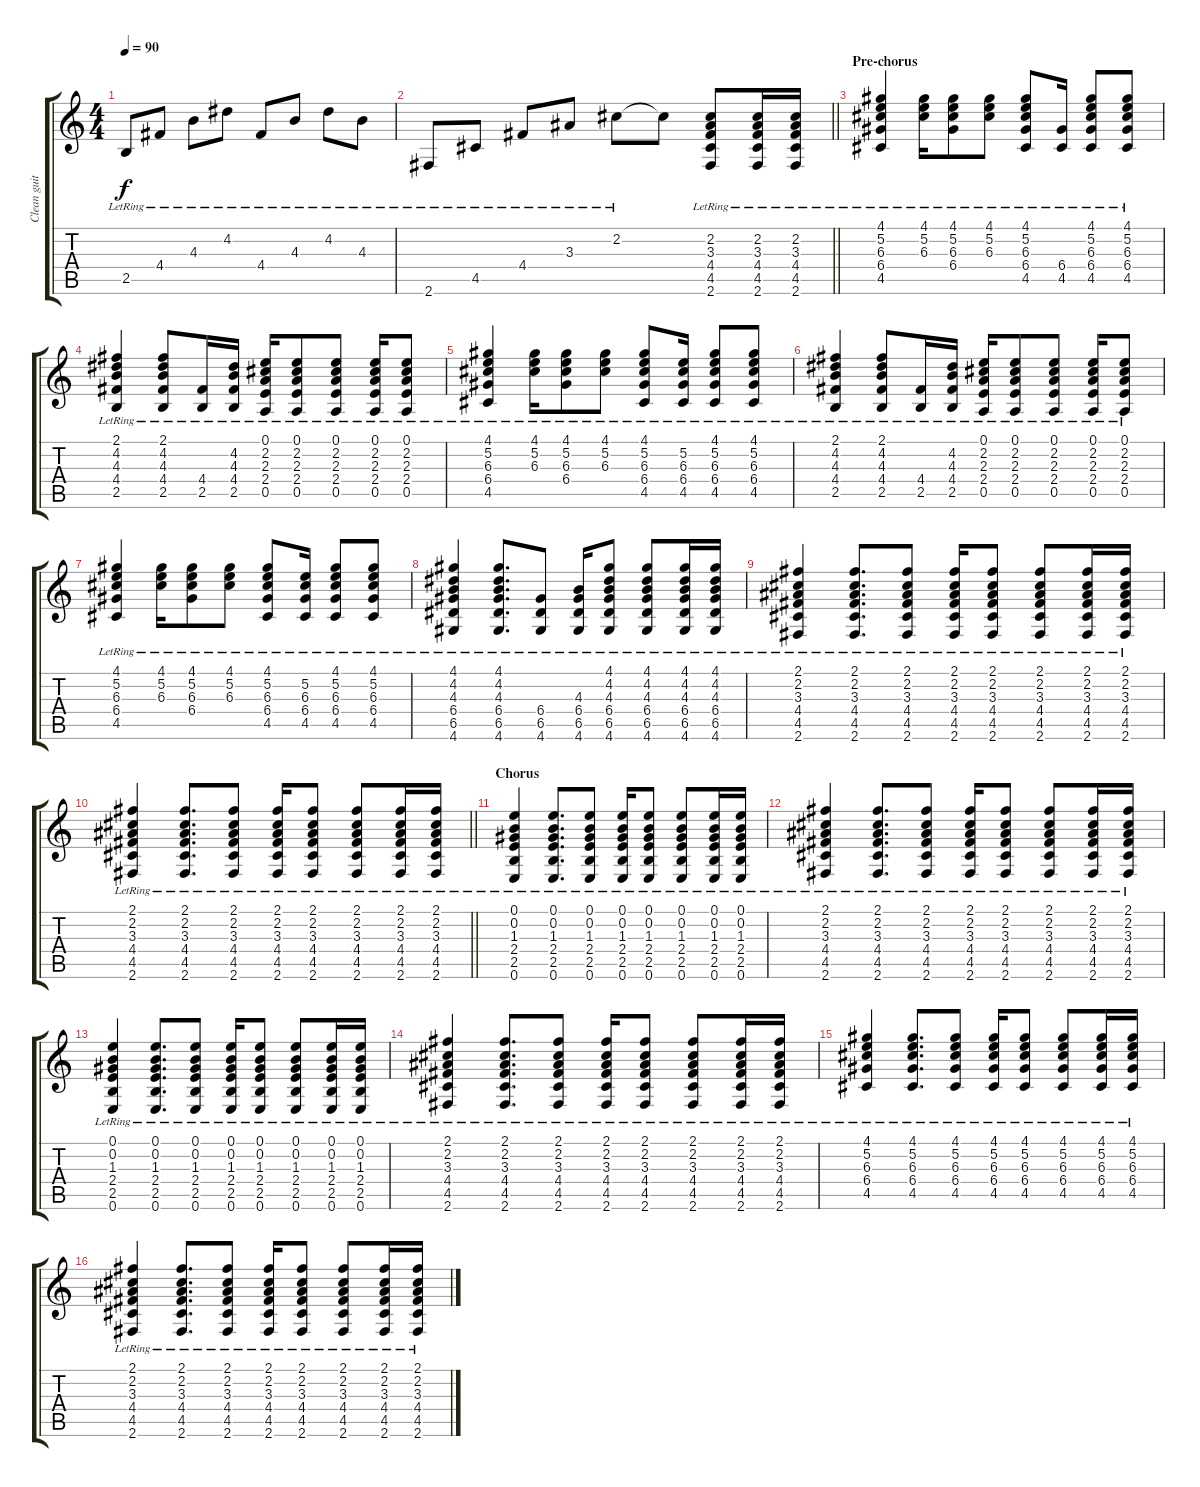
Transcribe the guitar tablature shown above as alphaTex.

\track ("Clean guitar 1" "Clean guit") {instrument acousticguitarsteel}
\staff {score tabs}
\tuning (E4 B3 G3 D3 A2 E2) {hide}
\ts (4 4)
\tempo 90
\clef g2
\ks c
2.5{lr}.8{dy f} 4.4{lr}.8 4.3{lr}.8 4.2{lr}.8 4.4{lr}.8 4.3{lr}.8 4.2{lr}.8 4.3{lr}.8 |
\barLineRight lightlight
2.6{lr}.8 4.5{lr}.8 4.4{lr}.8 3.3{lr}.8 2.2{lr}.8 2.2{t}.8 (2.2{lr} 3.3{lr} 4.4{lr} 4.5{lr} 2.6{lr}).8 (2.2{lr} 3.3{lr} 4.4{lr} 4.5{lr} 2.6{lr}).16 (2.2{lr} 3.3{lr} 4.4{lr} 4.5{lr} 2.6{lr}).16 |
\section ("" "Pre-chorus")
(4.1{lr} 5.2{lr} 6.3{lr} 6.4{lr} 4.5{lr}).4 (4.1{lr} 5.2{lr} 6.3{lr}).16 (4.1{lr} 5.2{lr} 6.3{lr} 6.4{lr}).8 (4.1{lr} 5.2{lr} 6.3{lr}).8 (4.1{lr} 5.2{lr} 6.3{lr} 6.4{lr} 4.5{lr}).8 (6.4{lr} 4.5{lr}).16 (4.1{lr} 5.2{lr} 6.3{lr} 6.4{lr} 4.5{lr}).8 (4.1{lr} 5.2{lr} 6.3{lr} 6.4{lr} 4.5{lr}).8 |
(2.1{lr} 4.2{lr} 4.3{lr} 4.4{lr} 2.5{lr}).4 (2.1{lr} 4.2{lr} 4.3{lr} 4.4{lr} 2.5{lr}).8 (4.4{lr} 2.5{lr}).16 (4.2{lr} 4.3{lr} 4.4{lr} 2.5{lr}).16 (0.1{lr} 2.2{lr} 2.3{lr} 2.4{lr} 0.5{lr}).16 (0.1{lr} 2.2{lr} 2.3{lr} 2.4{lr} 0.5{lr}).8 (0.1{lr} 2.2{lr} 2.3{lr} 2.4{lr} 0.5{lr}).8 (0.1{lr} 2.2{lr} 2.3{lr} 2.4{lr} 0.5{lr}).16 (0.1{lr} 2.2{lr} 2.3{lr} 2.4{lr} 0.5{lr}).8 |
(4.1{lr} 5.2{lr} 6.3{lr} 6.4{lr} 4.5{lr}).4 (4.1{lr} 5.2{lr} 6.3{lr}).16 (4.1{lr} 5.2{lr} 6.3{lr} 6.4{lr}).8 (4.1{lr} 5.2{lr} 6.3{lr}).8 (4.1{lr} 5.2{lr} 6.3{lr} 6.4{lr} 4.5{lr}).8 (5.2{lr} 6.3{lr} 6.4{lr} 4.5{lr}).16 (4.1{lr} 5.2{lr} 6.3{lr} 6.4{lr} 4.5{lr}).8 (4.1{lr} 5.2{lr} 6.3{lr} 6.4{lr} 4.5{lr}).8 |
(2.1{lr} 4.2{lr} 4.3{lr} 4.4{lr} 2.5{lr}).4 (2.1{lr} 4.2{lr} 4.3{lr} 4.4{lr} 2.5{lr}).8 (4.4{lr} 2.5{lr}).16 (4.2{lr} 4.3{lr} 4.4{lr} 2.5{lr}).16 (0.1{lr} 2.2{lr} 2.3{lr} 2.4{lr} 0.5{lr}).16 (0.1{lr} 2.2{lr} 2.3{lr} 2.4{lr} 0.5{lr}).8 (0.1{lr} 2.2{lr} 2.3{lr} 2.4{lr} 0.5{lr}).8 (0.1{lr} 2.2{lr} 2.3{lr} 2.4{lr} 0.5{lr}).16 (0.1{lr} 2.2{lr} 2.3{lr} 2.4{lr} 0.5{lr}).8 |
(4.1{lr} 5.2{lr} 6.3{lr} 6.4{lr} 4.5{lr}).4 (4.1{lr} 5.2{lr} 6.3{lr}).16 (4.1{lr} 5.2{lr} 6.3{lr} 6.4{lr}).8 (4.1{lr} 5.2{lr} 6.3{lr}).8 (4.1{lr} 5.2{lr} 6.3{lr} 6.4{lr} 4.5{lr}).8 (5.2{lr} 6.3{lr} 6.4{lr} 4.5{lr}).16 (4.1{lr} 5.2{lr} 6.3{lr} 6.4{lr} 4.5{lr}).8 (4.1{lr} 5.2{lr} 6.3{lr} 6.4{lr} 4.5{lr}).8 |
(4.1{lr} 4.2{lr} 4.3{lr} 6.4{lr} 6.5{lr} 4.6{lr}).4 (4.1{lr} 4.2{lr} 4.3{lr} 6.4{lr} 6.5{lr} 4.6{lr}).8{d} (6.4{lr} 6.5{lr} 4.6{lr}).8 (4.3{lr} 6.4{lr} 6.5{lr} 4.6{lr}).16 (4.1{lr} 4.2{lr} 4.3{lr} 6.4{lr} 6.5{lr} 4.6{lr}).8 (4.1{lr} 4.2{lr} 4.3{lr} 6.4{lr} 6.5{lr} 4.6{lr}).8 (4.1{lr} 4.2{lr} 4.3{lr} 6.4{lr} 6.5{lr} 4.6{lr}).16 (4.1{lr} 4.2{lr} 4.3{lr} 6.4{lr} 6.5{lr} 4.6{lr}).16 |
(2.1{lr} 2.2{lr} 3.3{lr} 4.4{lr} 4.5{lr} 2.6{lr}).4 (2.1{lr} 2.2{lr} 3.3{lr} 4.4{lr} 4.5{lr} 2.6{lr}).8{d} (2.1{lr} 2.2{lr} 3.3{lr} 4.4{lr} 4.5{lr} 2.6{lr}).8 (2.1{lr} 2.2{lr} 3.3{lr} 4.4{lr} 4.5{lr} 2.6{lr}).16 (2.1{lr} 2.2{lr} 3.3{lr} 4.4{lr} 4.5{lr} 2.6{lr}).8 (2.1{lr} 2.2{lr} 3.3{lr} 4.4{lr} 4.5{lr} 2.6{lr}).8 (2.1{lr} 2.2{lr} 3.3{lr} 4.4{lr} 4.5{lr} 2.6{lr}).16 (2.1{lr} 2.2{lr} 3.3{lr} 4.4{lr} 4.5{lr} 2.6{lr}).16 |
\barLineRight lightlight
(2.1{lr} 2.2{lr} 3.3{lr} 4.4{lr} 4.5{lr} 2.6{lr}).4 (2.1{lr} 2.2{lr} 3.3{lr} 4.4{lr} 4.5{lr} 2.6{lr}).8{d} (2.1{lr} 2.2{lr} 3.3{lr} 4.4{lr} 4.5{lr} 2.6{lr}).8 (2.1{lr} 2.2{lr} 3.3{lr} 4.4{lr} 4.5{lr} 2.6{lr}).16 (2.1{lr} 2.2{lr} 3.3{lr} 4.4{lr} 4.5{lr} 2.6{lr}).8 (2.1{lr} 2.2{lr} 3.3{lr} 4.4{lr} 4.5{lr} 2.6{lr}).8 (2.1{lr} 2.2{lr} 3.3{lr} 4.4{lr} 4.5{lr} 2.6{lr}).16 (2.1{lr} 2.2{lr} 3.3{lr} 4.4{lr} 4.5{lr} 2.6{lr}).16 |
\section ("" "Chorus")
(0.1{lr} 0.2{lr} 1.3{lr} 2.4{lr} 2.5{lr} 0.6{lr}).4 (0.1{lr} 0.2{lr} 1.3{lr} 2.4{lr} 2.5{lr} 0.6{lr}).8{d} (0.1{lr} 0.2{lr} 1.3{lr} 2.4{lr} 2.5{lr} 0.6{lr}).8 (0.1{lr} 0.2{lr} 1.3{lr} 2.4{lr} 2.5{lr} 0.6{lr}).16 (0.1{lr} 0.2{lr} 1.3{lr} 2.4{lr} 2.5{lr} 0.6{lr}).8 (0.1{lr} 0.2{lr} 1.3{lr} 2.4{lr} 2.5{lr} 0.6{lr}).8 (0.1{lr} 0.2{lr} 1.3{lr} 2.4{lr} 2.5{lr} 0.6{lr}).16 (0.1{lr} 0.2{lr} 1.3{lr} 2.4{lr} 2.5{lr} 0.6{lr}).16 |
(2.1{lr} 2.2{lr} 3.3{lr} 4.4{lr} 4.5{lr} 2.6{lr}).4 (2.1{lr} 2.2{lr} 3.3{lr} 4.4{lr} 4.5{lr} 2.6{lr}).8{d} (2.1{lr} 2.2{lr} 3.3{lr} 4.4{lr} 4.5{lr} 2.6{lr}).8 (2.1{lr} 2.2{lr} 3.3{lr} 4.4{lr} 4.5{lr} 2.6{lr}).16 (2.1{lr} 2.2{lr} 3.3{lr} 4.4{lr} 4.5{lr} 2.6{lr}).8 (2.1{lr} 2.2{lr} 3.3{lr} 4.4{lr} 4.5{lr} 2.6{lr}).8 (2.1{lr} 2.2{lr} 3.3{lr} 4.4{lr} 4.5{lr} 2.6{lr}).16 (2.1{lr} 2.2{lr} 3.3{lr} 4.4{lr} 4.5{lr} 2.6{lr}).16 |
(0.1{lr} 0.2{lr} 1.3{lr} 2.4{lr} 2.5{lr} 0.6{lr}).4 (0.1{lr} 0.2{lr} 1.3{lr} 2.4{lr} 2.5{lr} 0.6{lr}).8{d} (0.1{lr} 0.2{lr} 1.3{lr} 2.4{lr} 2.5{lr} 0.6{lr}).8 (0.1{lr} 0.2{lr} 1.3{lr} 2.4{lr} 2.5{lr} 0.6{lr}).16 (0.1{lr} 0.2{lr} 1.3{lr} 2.4{lr} 2.5{lr} 0.6{lr}).8 (0.1{lr} 0.2{lr} 1.3{lr} 2.4{lr} 2.5{lr} 0.6{lr}).8 (0.1{lr} 0.2{lr} 1.3{lr} 2.4{lr} 2.5{lr} 0.6{lr}).16 (0.1{lr} 0.2{lr} 1.3{lr} 2.4{lr} 2.5{lr} 0.6{lr}).16 |
(2.1{lr} 2.2{lr} 3.3{lr} 4.4{lr} 4.5{lr} 2.6{lr}).4 (2.1{lr} 2.2{lr} 3.3{lr} 4.4{lr} 4.5{lr} 2.6{lr}).8{d} (2.1{lr} 2.2{lr} 3.3{lr} 4.4{lr} 4.5{lr} 2.6{lr}).8 (2.1{lr} 2.2{lr} 3.3{lr} 4.4{lr} 4.5{lr} 2.6{lr}).16 (2.1{lr} 2.2{lr} 3.3{lr} 4.4{lr} 4.5{lr} 2.6{lr}).8 (2.1{lr} 2.2{lr} 3.3{lr} 4.4{lr} 4.5{lr} 2.6{lr}).8 (2.1{lr} 2.2{lr} 3.3{lr} 4.4{lr} 4.5{lr} 2.6{lr}).16 (2.1{lr} 2.2{lr} 3.3{lr} 4.4{lr} 4.5{lr} 2.6{lr}).16 |
(4.1{lr} 5.2{lr} 6.3{lr} 6.4{lr} 4.5{lr}).4 (4.1{lr} 5.2{lr} 6.3{lr} 6.4{lr} 4.5{lr}).8{d} (4.1{lr} 5.2{lr} 6.3{lr} 6.4{lr} 4.5{lr}).8 (4.1{lr} 5.2{lr} 6.3{lr} 6.4{lr} 4.5{lr}).16 (4.1{lr} 5.2{lr} 6.3{lr} 6.4{lr} 4.5{lr}).8 (4.1{lr} 5.2{lr} 6.3{lr} 6.4{lr} 4.5{lr}).8 (4.1{lr} 5.2{lr} 6.3{lr} 6.4{lr} 4.5{lr}).16 (4.1{lr} 5.2{lr} 6.3{lr} 6.4{lr} 4.5{lr}).16 |
(2.1{lr} 2.2{lr} 3.3{lr} 4.4{lr} 4.5{lr} 2.6{lr}).4 (2.1{lr} 2.2{lr} 3.3{lr} 4.4{lr} 4.5{lr} 2.6{lr}).8{d} (2.1{lr} 2.2{lr} 3.3{lr} 4.4{lr} 4.5{lr} 2.6{lr}).8 (2.1{lr} 2.2{lr} 3.3{lr} 4.4{lr} 4.5{lr} 2.6{lr}).16 (2.1{lr} 2.2{lr} 3.3{lr} 4.4{lr} 4.5{lr} 2.6{lr}).8 (2.1{lr} 2.2{lr} 3.3{lr} 4.4{lr} 4.5{lr} 2.6{lr}).8 (2.1{lr} 2.2{lr} 3.3{lr} 4.4{lr} 4.5{lr} 2.6{lr}).16 (2.1{lr} 2.2{lr} 3.3{lr} 4.4{lr} 4.5{lr} 2.6{lr}).16
